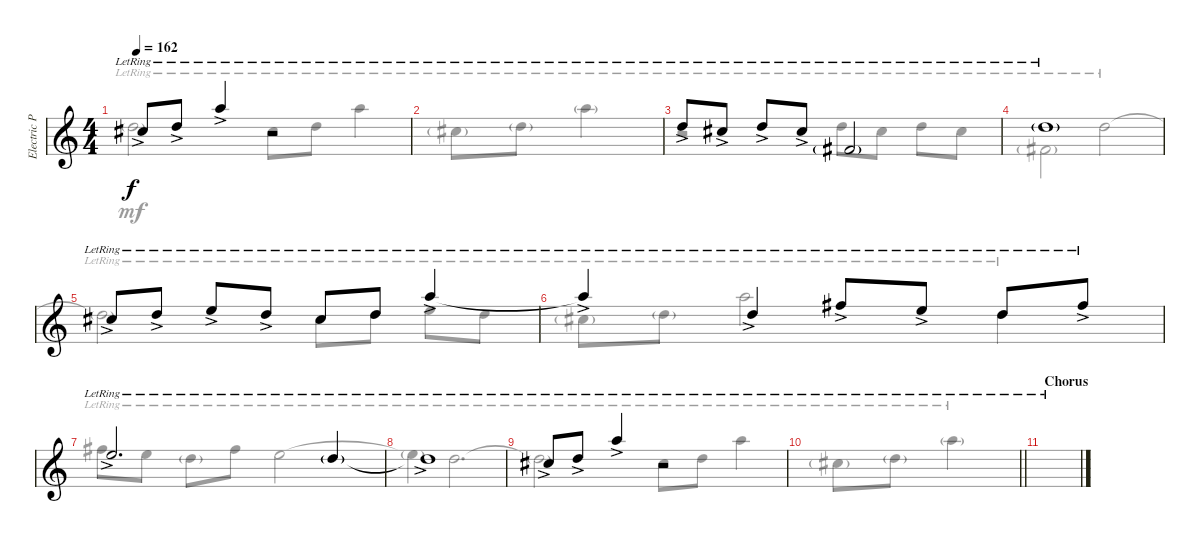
\track ("Electric Piano (Staff 1)" "Electric P") {instrument electricgrandpiano}
\staff {score}
\tuning (E4 B3 G3 D3 A2 E2 B1) {hide}
\voice
\ts (4 4)
\tempo 162
\clef g2
\ks c
9.1{ac lr}.8{dy f} 10.1{ac lr}.8 17.1{ac lr}.4 r.2 |
|
10.1{ac lr}.8 9.1{ac lr}.8 10.1{ac lr}.8 9.1{ac lr}.8 2.1{g lr}.2 |
10.1{g lr}.1 |
9.1{ac lr}.8 10.1{ac lr}.8 12.1{ac lr}.8 10.1{ac lr}.8 9.1{lr}.8 10.1{lr}.8 17.1{ac lr}.4 |
17.1{ac lr t}.4 10.1{ac lr}.4 14.1{ac lr}.8 12.1{ac lr}.8 10.1{lr}.8 14.1{ac lr}.8 |
12.1{ac lr}.2{d} 10.1{g lr}.4 |
10.1{ac lr t}.1 |
9.1{ac lr}.8 10.1{ac lr}.8 17.1{ac lr}.4 r.2 |
\barLineRight lightlight
|
\section ("" "Chorus")
|
|
|
|
|
\voice
\clef g2
\ottava regular
\simile none
\ks c
10.1{g lr t}.2{dy mf} 9.1{lr}.8 10.1{lr}.8 17.1{lr}.4 |
9.1{g lr}.8 10.1{g lr}.8 17.1{g lr}.4 |
r.2 10.1{lr}.8 9.1{lr}.8 10.1{lr}.8 9.1{lr}.8 |
2.1{g lr}.2 10.1{lr}.2 |
10.1{g lr t}.2 9.1{lr}.8 10.1{lr}.8 12.1{lr}.8 10.1{lr}.8 |
9.1{g lr}.8 10.1{g lr}.8 17.1{lr}.2 10.1{lr}.4 |
14.1{lr}.8 12.1{lr}.8 10.1{g lr}.8 14.1{lr}.8 12.1{lr}.2 |
12.1{g lr t}.4 10.1{lr}.2{d} |
10.1{g lr t}.2 9.1{lr}.8 10.1{lr}.8 17.1{lr}.4 |
\barLineRight lightlight
9.1{g lr}.8 10.1{g lr}.8 17.1{g lr}.4 |
|
|
|
|
|
